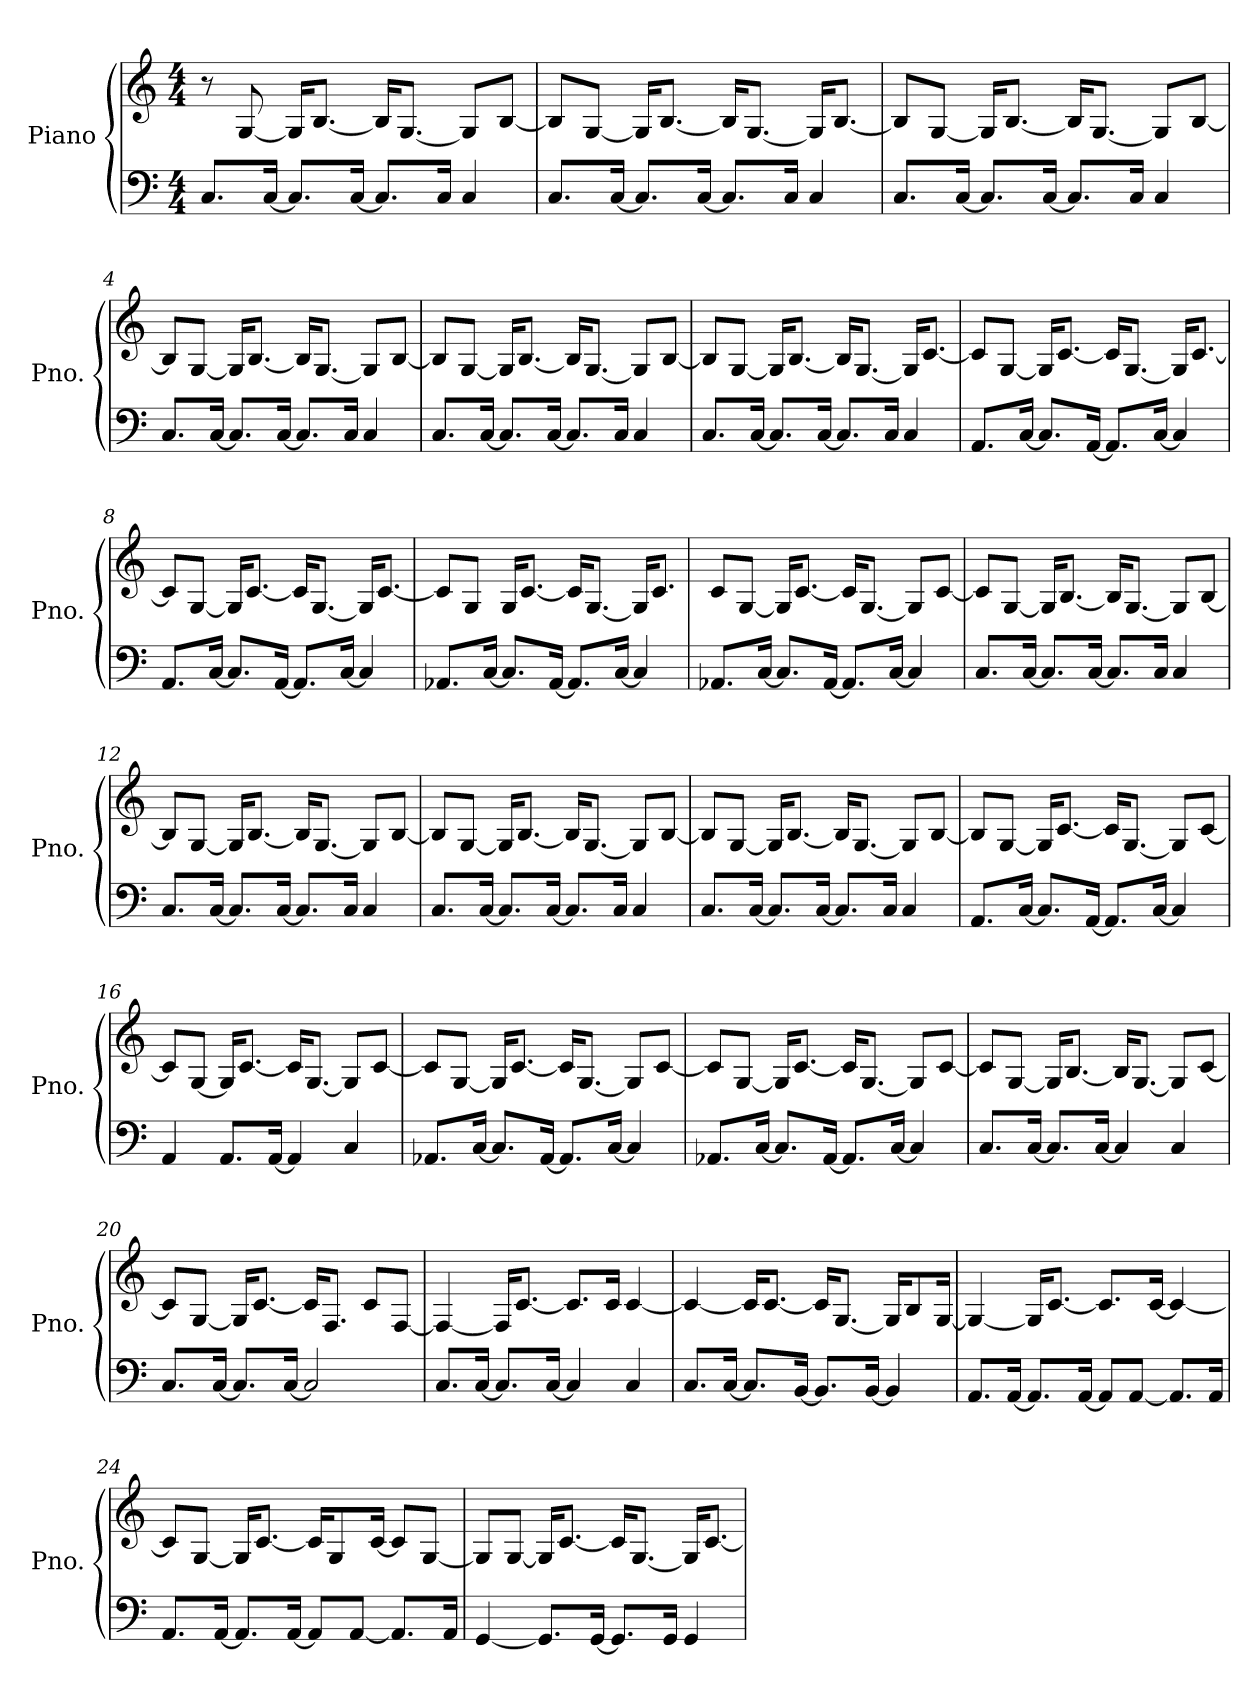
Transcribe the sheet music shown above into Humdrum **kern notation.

**kern	**kern
*part1	*part1
*staff2	*staff1
*I"Piano	*
*I'Pno.	*
*clefF4	*clefG2
*k[]	*k[]
*M4/4	*M4/4
*MM68	*MM68
=1	=1
8.C/L	8r
.	[8G/
[16C/Jk	.
8.C/L]	16G/KL]
.	[8.B/J
[16C/Jk	.
8.C/L]	16B/KL]
.	[8.G/J
16C/Jk	.
4C/	8G/L]
.	[8B/J
=2	=2
8.C/L	8B/L]
.	[8G/J
[16C/Jk	.
8.C/L]	16G/KL]
.	[8.B/J
[16C/Jk	.
8.C/L]	16B/KL]
.	[8.G/J
16C/Jk	.
4C/	16G/KL]
.	[8.B/J
=3	=3
8.C/L	8B/L]
.	[8G/J
[16C/Jk	.
8.C/L]	16G/KL]
.	[8.B/J
[16C/Jk	.
8.C/L]	16B/KL]
.	[8.G/J
16C/Jk	.
4C/	8G/L]
.	[8B/J
!!LO:LB:g=z
=4	=4
8.C/L	8B/L]
.	[8G/J
[16C/Jk	.
8.C/L]	16G/KL]
.	[8.B/J
[16C/Jk	.
8.C/L]	16B/KL]
.	[8.G/J
16C/Jk	.
4C/	8G/L]
.	[8B/J
=5	=5
8.C/L	8B/L]
.	[8G/J
[16C/Jk	.
8.C/L]	16G/KL]
.	[8.B/J
[16C/Jk	.
8.C/L]	16B/KL]
.	[8.G/J
16C/Jk	.
4C/	8G/L]
.	[8B/J
=6	=6
8.C/L	8B/L]
.	[8G/J
[16C/Jk	.
8.C/L]	16G/KL]
.	[8.B/J
[16C/Jk	.
8.C/L]	16B/KL]
.	[8.G/J
16C/Jk	.
4C/	16G/KL]
.	[8.c/J
!!LO:LB:g=z
=7	=7
8.AA/L	8c/L]
.	[8G/J
[16C/Jk	.
8.C/L]	16G/KL]
.	[8.c/J
[16AA/Jk	.
8.AA/L]	16c/KL]
.	[8.G/J
[16C/Jk	.
4C/]	16G/KL]
.	[8.c/J
=8	=8
8.AA/L	8c/L]
.	[8G/J
[16C/Jk	.
8.C/L]	16G/KL]
.	[8.c/J
[16AA/Jk	.
8.AA/L]	16c/KL]
.	[8.G/J
[16C/Jk	.
4C/]	16G/KL]
.	[8.c/J
=9	=9
8.AA-X/L	8c/L]
.	8G/J
[16C/Jk	.
8.C/L]	16G/KL
.	[8.c/J
[16AA-/Jk	.
8.AA-/L]	16c/KL]
.	[8.G/J
[16C/Jk	.
4C/]	16G/KL]
.	8.c/J
!!LO:LB:g=z
=10	=10
8.AA-X/L	8c/L
.	[8G/J
[16C/Jk	.
8.C/L]	16G/KL]
.	[8.c/J
[16AA-/Jk	.
8.AA-/L]	16c/KL]
.	[8.G/J
[16C/Jk	.
4C/]	8G/L]
.	[8c/J
=11	=11
8.C/L	8c/L]
.	[8G/J
[16C/Jk	.
8.C/L]	16G/KL]
.	[8.B/J
[16C/Jk	.
8.C/L]	16B/KL]
.	[8.G/J
16C/Jk	.
4C/	8G/L]
.	[8B/J
=12	=12
8.C/L	8B/L]
.	[8G/J
[16C/Jk	.
8.C/L]	16G/KL]
.	[8.B/J
[16C/Jk	.
8.C/L]	16B/KL]
.	[8.G/J
16C/Jk	.
4C/	8G/L]
.	[8B/J
!!LO:LB:g=z
=13	=13
8.C/L	8B/L]
.	[8G/J
[16C/Jk	.
8.C/L]	16G/KL]
.	[8.B/J
[16C/Jk	.
8.C/L]	16B/KL]
.	[8.G/J
16C/Jk	.
4C/	8G/L]
.	[8B/J
=14	=14
8.C/L	8B/L]
.	[8G/J
[16C/Jk	.
8.C/L]	16G/KL]
.	[8.B/J
[16C/Jk	.
8.C/L]	16B/KL]
.	[8.G/J
16C/Jk	.
4C/	8G/L]
.	[8B/J
=15	=15
8.AA/L	8B/L]
.	[8G/J
[16C/Jk	.
8.C/L]	16G/KL]
.	[8.c/J
[16AA/Jk	.
8.AA/L]	16c/KL]
.	[8.G/J
[16C/Jk	.
4C/]	8G/L]
.	[8c/J
!!LO:PB:g=z
=16	=16
4AA/	8c/L]
.	[8G/J
8.AA/L	16G/KL]
.	[8.c/J
[16AA/Jk	.
4AA/]	16c/KL]
.	[8.G/J
4C/	8G/L]
.	[8c/J
=17	=17
8.AA-X/L	8c/L]
.	[8G/J
[16C/Jk	.
8.C/L]	16G/KL]
.	[8.c/J
[16AA-/Jk	.
8.AA-/L]	16c/KL]
.	[8.G/J
[16C/Jk	.
4C/]	8G/L]
.	[8c/J
=18	=18
8.AA-X/L	8c/L]
.	[8G/J
[16C/Jk	.
8.C/L]	16G/KL]
.	[8.c/J
[16AA-/Jk	.
8.AA-/L]	16c/KL]
.	[8.G/J
[16C/Jk	.
4C/]	8G/L]
.	[8c/J
!!LO:LB:g=z
=19	=19
8.C/L	8c/L]
.	[8G/J
[16C/Jk	.
8.C/L]	16G/KL]
.	[8.B/J
[16C/Jk	.
4C/]	16B/KL]
.	[8.G/J
4C/	8G/L]
.	[8c/J
=20	=20
8.C/L	8c/L]
.	[8G/J
[16C/Jk	.
8.C/L]	16G/KL]
.	[8.c/J
[16C/Jk	.
2C/]	16c/KL]
.	8.F/J
.	8c/L
.	[8F/J
=21	=21
8.C/L	4F/_
[16C/Jk	.
8.C/L]	16F/KL]
.	[8.c/J
[16C/Jk	.
4C/]	8.c/L]
.	16c/Jk
4C/	[4c/
!!LO:LB:g=z
=22	=22
8.C/L	4c/_
[16C/Jk	.
8.C/L]	16c/KL]
.	[8.c/J
[16BB/Jk	.
8.BB/L]	16c/KL]
.	[8.G/J
[16BB/Jk	.
4BB/]	16G/KL]
.	8B/
.	[16G/Jk
=23	=23
8.AA/L	4G/_
[16AA/Jk	.
8.AA/L]	16G/KL]
.	[8.c/J
[16AA/Jk	.
8AA/L]	8.c/L]
[8AA/J	.
.	[16c/Jk
8.AA/L]	4c/_
16AA/Jk	.
=24	=24
8.AA/L	8c/L]
.	[8G/J
[16AA/Jk	.
8.AA/L]	16G/KL]
.	[8.c/J
[16AA/Jk	.
8AA/L]	16c/KL]
.	8G/
[8AA/J	.
.	[16c/Jk
8.AA/L]	8c/L]
.	[8G/J
16AA/Jk	.
!!LO:LB:g=z
=25	=25
[4GG/	8G/L]
.	[8G/J
8.GG/L]	16G/KL]
.	[8.c/J
[16GG/Jk	.
8.GG/L]	16c/KL]
.	[8.G/J
16GG/Jk	.
4GG/	16G/KL]
.	[8.c/J
=	=
*-	*-
